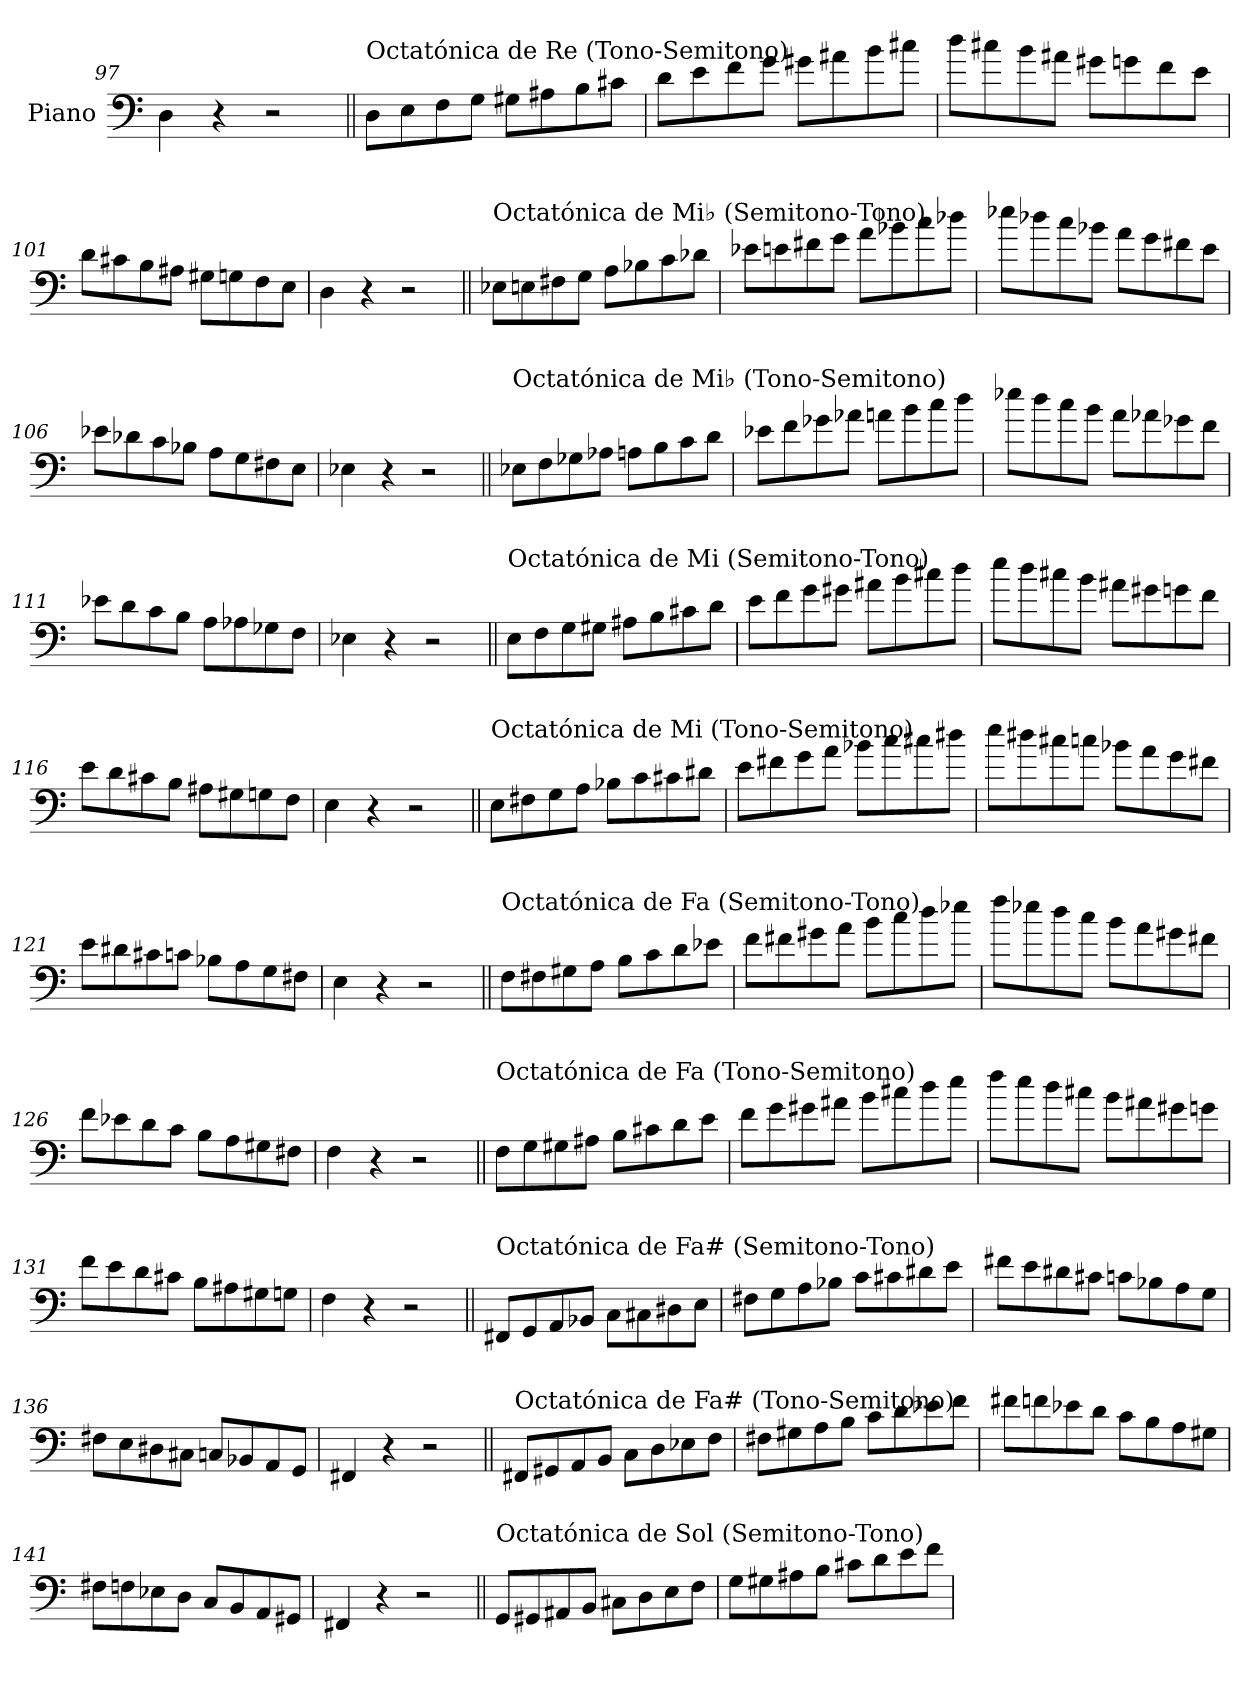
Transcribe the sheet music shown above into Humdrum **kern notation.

**kern
*part1
*staff1
*I"Piano
*I'Pno.
*clefF4
*k[]
=97
4D\
4r
2r
!!LO:LB:g=z
=98||
!LO:TX:a:t=Octatónica de Re (Tono-Semitono)
8D\L
8E\
8F\
8G\J
8G#X\L
8A#X\
8B\
8c#X\J
=99
8d\L
8e\
8f\
8g\J
8g#X\L
8a#X\
8b\
8cc#X\J
=100
8dd\L
8cc#X\
8b\
8a#X\J
8g#X\L
8gn\
8f\
8e\J
=101
8d\L
8c#X\
8B\
8A#X\J
8G#X\L
8Gn\
8F\
8E\J
=102
4D\
4r
2r
!!LO:LB:g=z
=103||
!LO:TX:a:t=Octatónica de Mi♭ (Semitono-Tono)
8E-X\L
8En\
8F#X\
8G\J
8A\L
8B-X\
8c\
8d-X\J
=104
8e-X\L
8en\
8f#X\
8g\J
8a\L
8b-X\
8cc\
8dd-X\J
=105
8ee-X\L
8dd-X\
8cc\
8b-X\J
8a\L
8g\
8f#X\
8e\J
=106
8e-X\L
8d-X\
8c\
8B-X\J
8A\L
8G\
8F#X\
8E\J
=107
4E-X\
4r
2r
!!LO:LB:g=z
=108||
!LO:TX:a:t=Octatónica de Mi♭ (Tono-Semitono)
8E-X\L
8F\
8G-X\
8A-X\J
8An\L
8B\
8c\
8d\J
=109
8e-X\L
8f\
8g-X\
8a-X\J
8an\L
8b\
8cc\
8dd\J
=110
8ee-X\L
8dd\
8cc\
8b\J
8a\L
8a-X\
8g-X\
8f\J
=111
8e-X\L
8d\
8c\
8B\J
8A\L
8A-X\
8G-X\
8F\J
=112
4E-X\
4r
2r
!!LO:PB:g=z
=113||
!LO:TX:a:t=Octatónica de Mi (Semitono-Tono)
8E\L
8F\
8G\
8G#X\J
8A#X\L
8B\
8c#X\
8d\J
=114
8e\L
8f\
8g\
8g#X\J
8a#X\L
8b\
8cc#X\
8dd\J
=115
8ee\L
8dd\
8cc#X\
8b\J
8a#X\L
8g#X\
8gn\
8f\J
=116
8e\L
8d\
8c#X\
8B\J
8A#X\L
8G#X\
8Gn\
8F\J
=117
4E\
4r
2r
!!LO:LB:g=z
=118||
!LO:TX:a:t=Octatónica de Mi (Tono-Semitono)
8E\L
8F#X\
8G\
8A\J
8B-X\L
8c\
8c#X\
8d#X\J
=119
8e\L
8f#X\
8g\
8a\J
8b-X\L
8cc\
8cc#X\
8dd#X\J
=120
8ee\L
8dd#X\
8cc#X\
8ccn\J
8b-X\L
8a\
8g\
8f#X\J
=121
8e\L
8d#X\
8c#X\
8cn\J
8B-X\L
8A\
8G\
8F#X\J
=122
4E\
4r
2r
!!LO:LB:g=z
=123||
!LO:TX:a:t=Octatónica de Fa (Semitono-Tono)
8F\L
8F#X\
8G#X\
8A\J
8B\L
8c\
8d\
8e-X\J
=124
8f\L
8f#X\
8g#X\
8a\J
8b\L
8cc\
8dd\
8ee-X\J
=125
8ff\L
8ee-X\
8dd\
8cc\J
8b\L
8a\
8g#X\
8f#X\J
=126
8f\L
8e-X\
8d\
8c\J
8B\L
8A\
8G#X\
8F#X\J
=127
4F\
4r
2r
!!LO:LB:g=z
=128||
!LO:TX:a:t=Octatónica de Fa (Tono-Semitono)
8F\L
8G\
8G#X\
8A#X\J
8B\L
8c#X\
8d\
8e\J
=129
8f\L
8g\
8g#X\
8a#X\J
8b\L
8cc#X\
8dd\
8ee\J
=130
8ff\L
8ee\
8dd\
8cc#X\J
8b\L
8a#X\
8g#X\
8gn\J
=131
8f\L
8e\
8d\
8c#X\J
8B\L
8A#X\
8G#X\
8Gn\J
=132
4F\
4r
2r
!!LO:LB:g=z
=133||
!LO:TX:a:t=Octatónica de Fa# (Semitono-Tono)
8FF#X/L
8GG/
8AA/
8BB-X/J
8C\L
8C#X\
8D#X\
8E\J
=134
8F#X\L
8G\
8A\
8B-X\J
8c\L
8c#X\
8d#X\
8e\J
=135
8f#X\L
8e\
8d#X\
8c#X\J
8cn\L
8B-X\
8A\
8G\J
=136
8F#X\L
8E\
8D#X\
8C#X\J
8Cn/L
8BB-X/
8AA/
8GG/J
=137
4FF#X/
4r
2r
!!LO:LB:g=z
=138||
!LO:TX:a:t=Octatónica de Fa# (Tono-Semitono)
8FF#X/L
8GG#X/
8AA/
8BB/J
8C\L
8D\
8E-X\
8F\J
=139
8F#X\L
8G#X\
8A\
8B\J
8c\L
8d\
8e-X\
8f\J
=140
8f#X\L
8fn\
8e-X\
8d\J
8c\L
8B\
8A\
8G#X\J
=141
8F#X\L
8Fn\
8E-X\
8D\J
8C/L
8BB/
8AA/
8GG#X/J
=142
4FF#X/
4r
2r
!!LO:LB:g=z
=143||
!LO:TX:a:t=Octatónica de Sol (Semitono-Tono)
8GG/L
8GG#X/
8AA#X/
8BB/J
8C#X\L
8D\
8E\
8F\J
=144
8G\L
8G#X\
8A#X\
8B\J
8c#X\L
8d\
8e\
8f\J
=
*-
